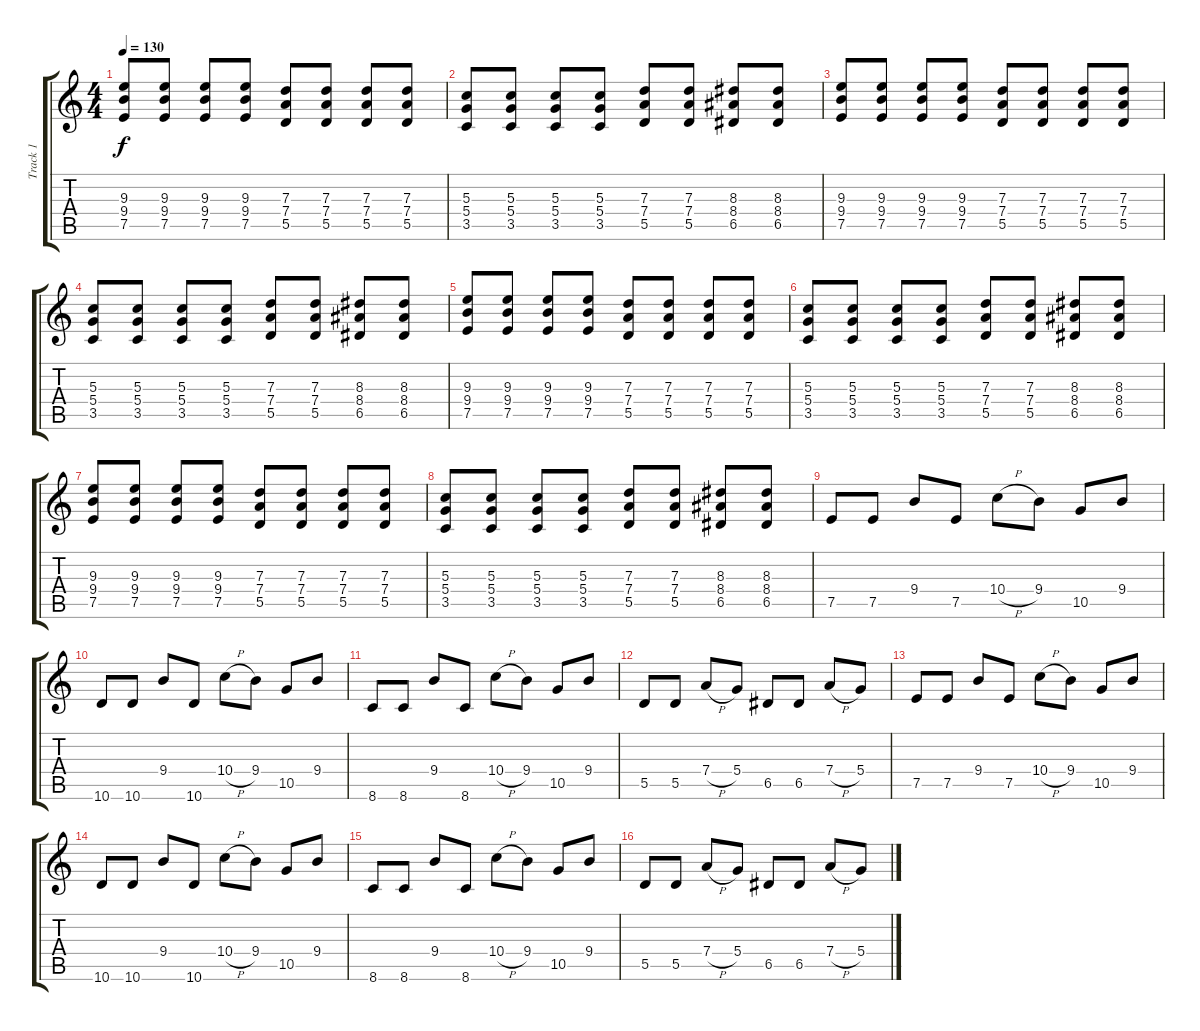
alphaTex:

\track ("Track 1" "Track 1") {instrument electricguitarjazz}
\staff {score tabs}
\tuning (E4 B3 G3 D3 A2 E2) {hide}
\ts (4 4)
\tempo 130
\clef g2
\ks c
(9.3 9.4 7.5).8{dy f} (9.3 9.4 7.5).8 (9.3 9.4 7.5).8 (9.3 9.4 7.5).8 (7.3 7.4 5.5).8 (7.3 7.4 5.5).8 (7.3 7.4 5.5).8 (7.3 7.4 5.5).8 |
(5.3 5.4 3.5).8 (5.3 5.4 3.5).8 (5.3 5.4 3.5).8 (5.3 5.4 3.5).8 (7.3 7.4 5.5).8 (7.3 7.4 5.5).8 (8.3 8.4 6.5).8 (8.3 8.4 6.5).8 |
(9.3 9.4 7.5).8 (9.3 9.4 7.5).8 (9.3 9.4 7.5).8 (9.3 9.4 7.5).8 (7.3 7.4 5.5).8 (7.3 7.4 5.5).8 (7.3 7.4 5.5).8 (7.3 7.4 5.5).8 |
(5.3 5.4 3.5).8 (5.3 5.4 3.5).8 (5.3 5.4 3.5).8 (5.3 5.4 3.5).8 (7.3 7.4 5.5).8 (7.3 7.4 5.5).8 (8.3 8.4 6.5).8 (8.3 8.4 6.5).8 |
(9.3 9.4 7.5).8 (9.3 9.4 7.5).8 (9.3 9.4 7.5).8 (9.3 9.4 7.5).8 (7.3 7.4 5.5).8 (7.3 7.4 5.5).8 (7.3 7.4 5.5).8 (7.3 7.4 5.5).8 |
(5.3 5.4 3.5).8 (5.3 5.4 3.5).8 (5.3 5.4 3.5).8 (5.3 5.4 3.5).8 (7.3 7.4 5.5).8 (7.3 7.4 5.5).8 (8.3 8.4 6.5).8 (8.3 8.4 6.5).8 |
(9.3 9.4 7.5).8 (9.3 9.4 7.5).8 (9.3 9.4 7.5).8 (9.3 9.4 7.5).8 (7.3 7.4 5.5).8 (7.3 7.4 5.5).8 (7.3 7.4 5.5).8 (7.3 7.4 5.5).8 |
(5.3 5.4 3.5).8 (5.3 5.4 3.5).8 (5.3 5.4 3.5).8 (5.3 5.4 3.5).8 (7.3 7.4 5.5).8 (7.3 7.4 5.5).8 (8.3 8.4 6.5).8 (8.3 8.4 6.5).8 |
7.5.8 7.5.8 9.4.8 7.5.8 10.4{h}.8 9.4.8 10.5.8 9.4.8 |
10.6.8 10.6.8 9.4.8 10.6.8 10.4{h}.8 9.4.8 10.5.8 9.4.8 |
8.6.8 8.6.8 9.4.8 8.6.8 10.4{h}.8 9.4.8 10.5.8 9.4.8 |
5.5.8 5.5.8 7.4{h}.8 5.4.8 6.5.8 6.5.8 7.4{h}.8 5.4.8 |
7.5.8 7.5.8 9.4.8 7.5.8 10.4{h}.8 9.4.8 10.5.8 9.4.8 |
10.6.8 10.6.8 9.4.8 10.6.8 10.4{h}.8 9.4.8 10.5.8 9.4.8 |
8.6.8 8.6.8 9.4.8 8.6.8 10.4{h}.8 9.4.8 10.5.8 9.4.8 |
5.5.8 5.5.8 7.4{h}.8 5.4.8 6.5.8 6.5.8 7.4{h}.8 5.4.8
